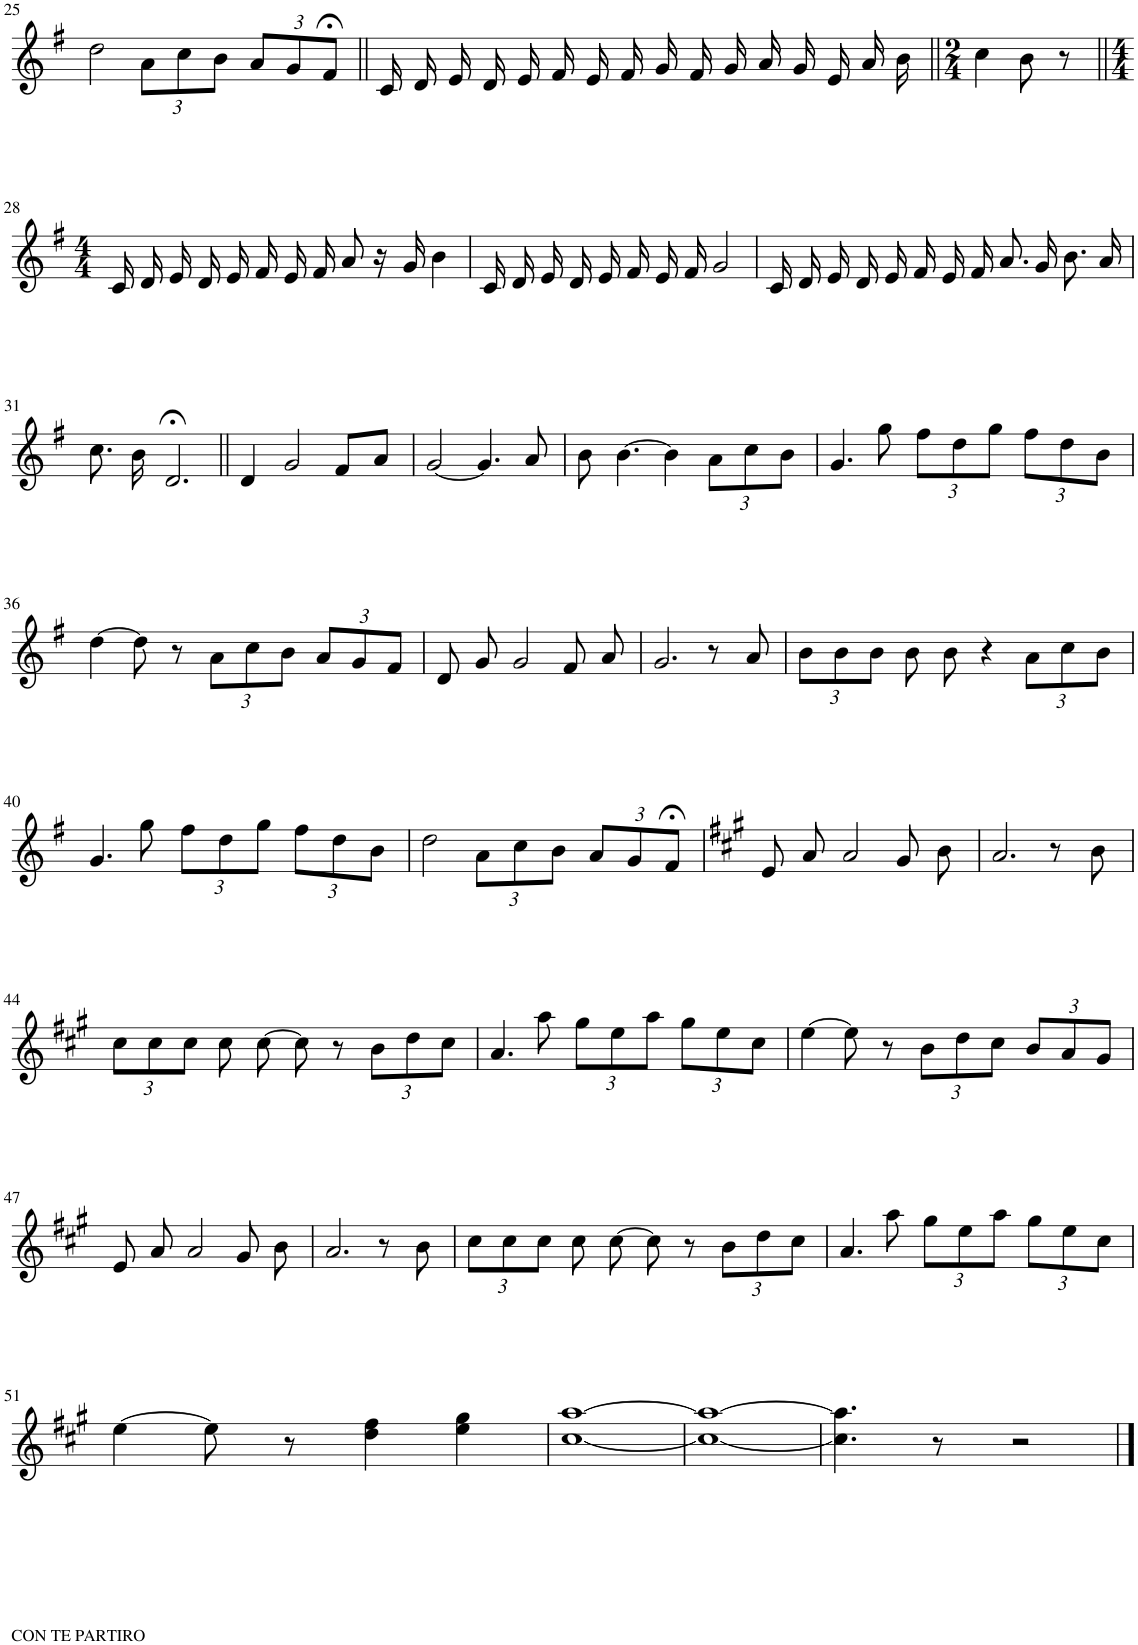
**kern
*part1
*staff1
*I"Tenor Steel Drums
*I'St Dr
!!LO:PB:g=z
*clefG2
*k[f#]
*M4/4
=25
2dd\
*Xbrackettup
12a\L
12cc\
12b\J
12a/L
12g/
12f#;</J
=26||
16c/
16d/
16e/
16d/
16e/
16f#/
16e/
16f#/
16g/
16f#/
16g/
16a/
16g/
16e/
16a/
16b\
=27||
*M2/4
4cc\
8b\
8r
!!LO:LB:g=z
=28||
*M4/4
16c/
16d/
16e/
16d/
16e/
16f#/
16e/
16f#/
8a/
16r
16g/
4b\
=29
16c/
16d/
16e/
16d/
16e/
16f#/
16e/
16f#/
2g/
=30
16c/
16d/
16e/
16d/
16e/
16f#/
16e/
16f#/
8.a/
16g/
8.b\
16a/
!!LO:LB:g=z
=31
8.cc\
16b\
2.d;</
=32||
4d/
2g/
8f#/L
8a/J
=33
[2g/
4.g/]
8a/
=34
8b\
[4.b\
4b\]
12a\L
12cc\
12b\J
=35
4.g/
8gg\
12ff#\L
12dd\
12gg\J
12ff#\L
12dd\
12b\J
!!LO:LB:g=z
=36
[4dd\
8dd\]
8r
12a\L
12cc\
12b\J
12a/L
12g/
12f#/J
=37
8d/
8g/
2g/
8f#/
8a/
=38
2.g/
8r
8a/
=39
12b\L
12b\
12b\J
8b\
8b\
4r
12a\L
12cc\
12b\J
!!LO:LB:g=z
=40
4.g/
8gg\
12ff#\L
12dd\
12gg\J
12ff#\L
12dd\
12b\J
=41
2dd\
12a\L
12cc\
12b\J
12a/L
12g/
12f#;</J
=42
*k[f#c#g#]
8e/
8a/
2a/
8g#/
8b\
=43
2.a/
8r
8b\
!!LO:LB:g=z
=44
12cc#\L
12cc#\
12cc#\J
8cc#\
[8cc#\
8cc#\]
8r
12b\L
12dd\
12cc#\J
=45
4.a/
8aa\
12gg#\L
12ee\
12aa\J
12gg#\L
12ee\
12cc#\J
=46
[4ee\
8ee\]
8r
12b\L
12dd\
12cc#\J
12b/L
12a/
12g#/J
!!LO:LB:g=z
=47
8e/
8a/
2a/
8g#/
8b\
=48
2.a/
8r
8b\
=49
12cc#\L
12cc#\
12cc#\J
8cc#\
[8cc#\
8cc#\]
8r
12b\L
12dd\
12cc#\J
=50
4.a/
8aa\
12gg#\L
12ee\
12aa\J
12gg#\L
12ee\
12cc#\J
!!LO:LB:g=z
=51
[4ee\
8ee\]
8r
4dd\ 4ff#\
4ee\ 4gg#\
=52
[1cc# [1aa
=53
1cc#_ 1aa_
=54
4.cc#\] 4.aa\]
8r
2r
==
*-
